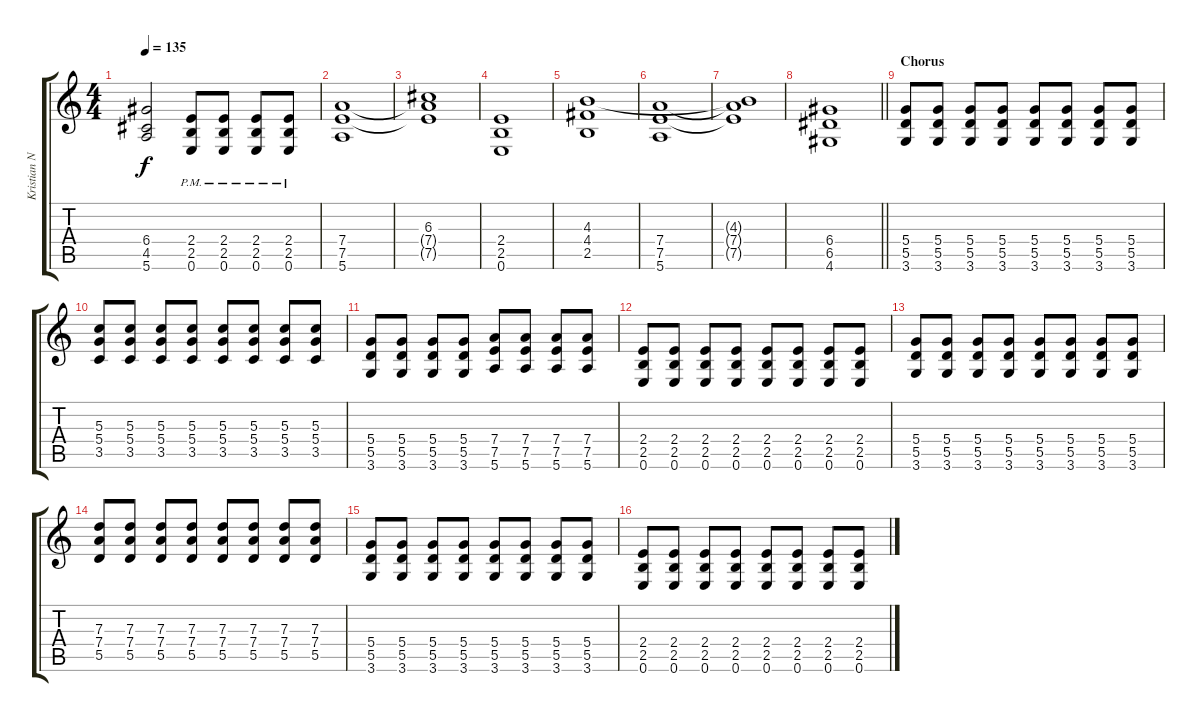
\track ("Kristian Niemann" "Kristian N") {instrument distortionguitar}
\staff {score tabs}
\tuning (E4 B3 G3 D3 A2 E2) {hide}
\ts (4 4)
\tempo 135
\clef g2
\ks c
(6.4{t} 4.5{t} 5.6{t}).2{dy f} (2.4{pm} 2.5{pm} 0.6{pm}).8 (2.4{pm} 2.5{pm} 0.6{pm}).8 (2.4{pm} 2.5{pm} 0.6{pm}).8 (2.4{pm} 2.5{pm} 0.6{pm}).8 |
(7.4 7.5 5.6).1 |
(6.3{t} 7.4{t} 7.5{t}).1 |
(2.4 2.5 0.6).1 |
(4.3 4.4 2.5).1 |
(7.4 7.5 5.6).1 |
(4.3{t} 7.4{t} 7.5{t}).1 |
\barLineRight lightlight
(6.4 6.5 4.6).1 |
\section ("" "Chorus")
(5.4 5.5 3.6).8 (5.4 5.5 3.6).8 (5.4 5.5 3.6).8 (5.4 5.5 3.6).8 (5.4 5.5 3.6).8 (5.4 5.5 3.6).8 (5.4 5.5 3.6).8 (5.4 5.5 3.6).8 |
(5.3 5.4 3.5).8 (5.3 5.4 3.5).8 (5.3 5.4 3.5).8 (5.3 5.4 3.5).8 (5.3 5.4 3.5).8 (5.3 5.4 3.5).8 (5.3 5.4 3.5).8 (5.3 5.4 3.5).8 |
(5.4 5.5 3.6).8 (5.4 5.5 3.6).8 (5.4 5.5 3.6).8 (5.4 5.5 3.6).8 (7.4 7.5 5.6).8 (7.4 7.5 5.6).8 (7.4 7.5 5.6).8 (7.4 7.5 5.6).8 |
(2.4 2.5 0.6).8 (2.4 2.5 0.6).8 (2.4 2.5 0.6).8 (2.4 2.5 0.6).8 (2.4 2.5 0.6).8 (2.4 2.5 0.6).8 (2.4 2.5 0.6).8 (2.4 2.5 0.6).8 |
(5.4 5.5 3.6).8 (5.4 5.5 3.6).8 (5.4 5.5 3.6).8 (5.4 5.5 3.6).8 (5.4 5.5 3.6).8 (5.4 5.5 3.6).8 (5.4 5.5 3.6).8 (5.4 5.5 3.6).8 |
(7.3 7.4 5.5).8 (7.3 7.4 5.5).8 (7.3 7.4 5.5).8 (7.3 7.4 5.5).8 (7.3 7.4 5.5).8 (7.3 7.4 5.5).8 (7.3 7.4 5.5).8 (7.3 7.4 5.5).8 |
(5.4 5.5 3.6).8 (5.4 5.5 3.6).8 (5.4 5.5 3.6).8 (5.4 5.5 3.6).8 (5.4 5.5 3.6).8 (5.4 5.5 3.6).8 (5.4 5.5 3.6).8 (5.4 5.5 3.6).8 |
(2.4 2.5 0.6).8 (2.4 2.5 0.6).8 (2.4 2.5 0.6).8 (2.4 2.5 0.6).8 (2.4 2.5 0.6).8 (2.4 2.5 0.6).8 (2.4 2.5 0.6).8 (2.4 2.5 0.6).8
